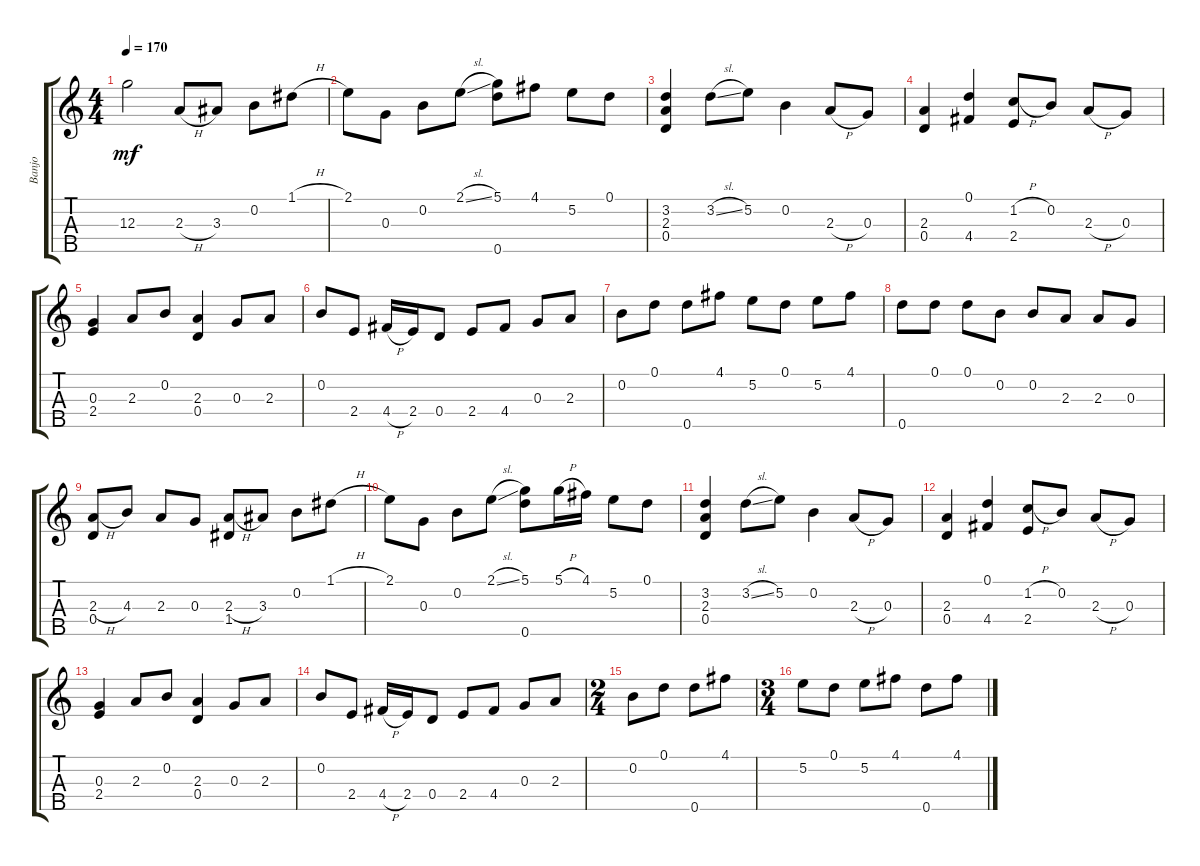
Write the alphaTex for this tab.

\track ("Banjo" "Banjo") {instrument banjo}
\staff {score tabs}
\tuning (D4 B3 G3 D3 D4) {hide}
\displaytranspose 12
\ts (4 4)
\tempo 170
\clef g2
\ks c
12.3.2{dy mf} 2.3{h}.8 3.3.8 0.2.8 1.1{h}.8 |
2.1.8 0.3.8 0.2.8 2.1{sl}.8 (5.1 0.5).8 4.1.8 5.2.8 0.1.8 |
(3.2 2.3 0.4).4 3.2{sl}.8 5.2.8 0.2.4 2.3{h}.8 0.3.8 |
(2.3 0.4).4 (0.1 4.4).4 (1.2{h} 2.4).8 0.2.8 2.3{h}.8 0.3.8 |
(0.3 2.4).4 2.3.8 0.2.8 (2.3 0.4).4 0.3.8 2.3.8 |
0.2.8 2.4.8 4.4{h}.16 2.4.16 0.4.8 2.4.8 4.4.8 0.3.8 2.3.8 |
0.2.8 0.1.8 0.5.8 4.1.8 5.2.8 0.1.8 5.2.8 4.1.8 |
0.5.8 0.1.8 0.1.8 0.2.8 0.2.8 2.3.8 2.3.8 0.3.8 |
(2.3{h} 0.4).8 4.3.8 2.3.8 0.3.8 (2.3{h} 1.4).8 3.3.8 0.2.8 1.1{h}.8 |
2.1.8 0.3.8 0.2.8 2.1{sl}.8 (5.1 0.5).8 5.1{h}.16 4.1.16 5.2.8 0.1.8 |
(3.2 2.3 0.4).4 3.2{sl}.8 5.2.8 0.2.4 2.3{h}.8 0.3.8 |
(2.3 0.4).4 (0.1 4.4).4 (1.2{h} 2.4).8 0.2.8 2.3{h}.8 0.3.8 |
(0.3 2.4).4 2.3.8 0.2.8 (2.3 0.4).4 0.3.8 2.3.8 |
0.2.8 2.4.8 4.4{h}.16 2.4.16 0.4.8 2.4.8 4.4.8 0.3.8 2.3.8 |
\ts (2 4)
0.2.8 0.1.8 0.5.8 4.1.8 |
\ts (3 4)
5.2.8 0.1.8 5.2.8 4.1.8 0.5.8 4.1.8
